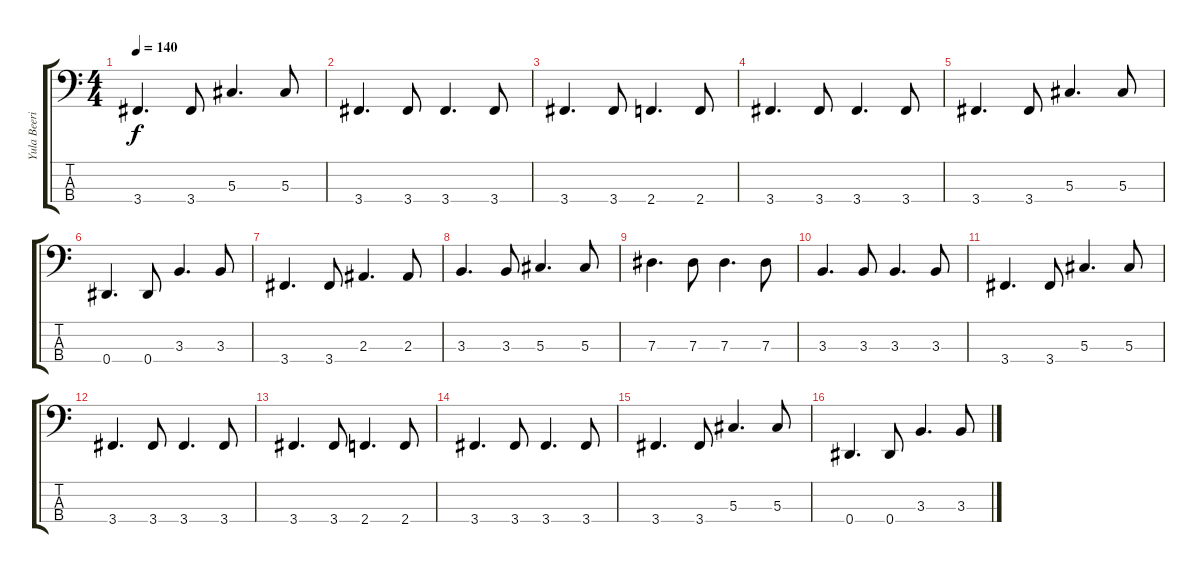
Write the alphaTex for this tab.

\track ("Yula Beeri Bass" "Yula Beeri") {instrument electricbasspick}
\staff {score tabs}
\tuning (Gb2 Db2 Ab1 Eb1) {hide}
\ts (4 4)
\tempo 140
\clef f4
\ks c
3.4.4{d dy f} 3.4.8 5.3.4{d} 5.3.8 |
3.4.4{d} 3.4.8 3.4.4{d} 3.4.8 |
3.4.4{d} 3.4.8 2.4.4{d} 2.4.8 |
3.4.4{d} 3.4.8 3.4.4{d} 3.4.8 |
3.4.4{d} 3.4.8 5.3.4{d} 5.3.8 |
0.4.4{d} 0.4.8 3.3.4{d} 3.3.8 |
3.4.4{d} 3.4.8 2.3.4{d} 2.3.8 |
3.3.4{d} 3.3.8 5.3.4{d} 5.3.8 |
7.3.4{d} 7.3.8 7.3.4{d} 7.3.8 |
3.3.4{d} 3.3.8 3.3.4{d} 3.3.8 |
3.4.4{d} 3.4.8 5.3.4{d} 5.3.8 |
3.4.4{d} 3.4.8 3.4.4{d} 3.4.8 |
3.4.4{d} 3.4.8 2.4.4{d} 2.4.8 |
3.4.4{d} 3.4.8 3.4.4{d} 3.4.8 |
3.4.4{d} 3.4.8 5.3.4{d} 5.3.8 |
0.4.4{d} 0.4.8 3.3.4{d} 3.3.8
